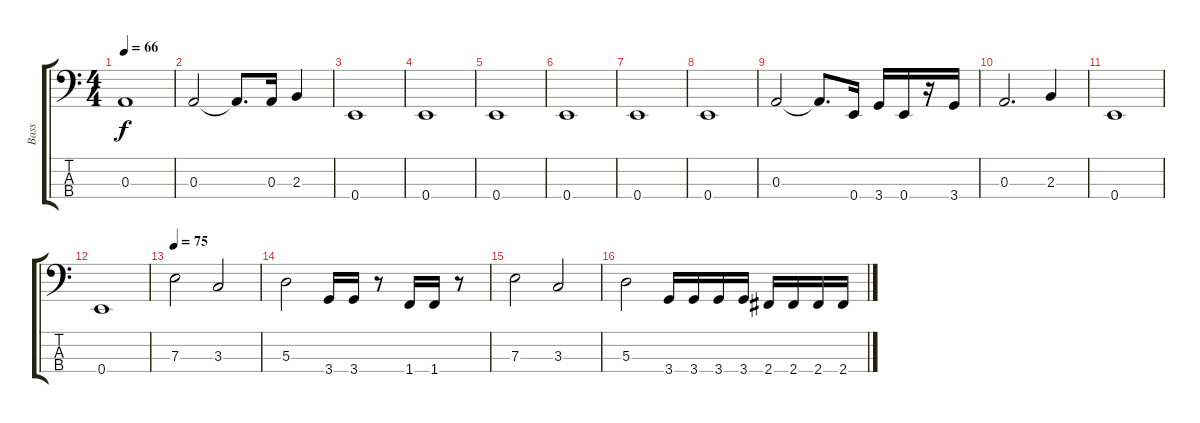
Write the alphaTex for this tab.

\track ("Bass" "Bass") {instrument electricbassfinger}
\staff {score tabs}
\tuning (G2 D2 A1 E1) {hide}
\ts (4 4)
\tempo 66
\clef f4
\ks c
0.3.1{dy f} |
0.3.2 0.3{t}.8{d} 0.3.16 2.3.4 |
0.4.1 |
0.4.1 |
0.4.1 |
0.4.1 |
0.4.1 |
0.4.1 |
0.3.2 0.3{t}.8{d} 0.4.16 3.4.16 0.4.16 r.16 3.4.16 |
0.3.2{d} 2.3.4 |
0.4.1 |
0.4.1 |
\tempo 75
7.3.2 3.3.2 |
5.3.2 3.4.16 3.4.16 r.8 1.4.16 1.4.16 r.8 |
7.3.2 3.3.2 |
5.3.2 3.4.16 3.4.16 3.4.16 3.4.16 2.4.16 2.4.16 2.4.16 2.4.16
